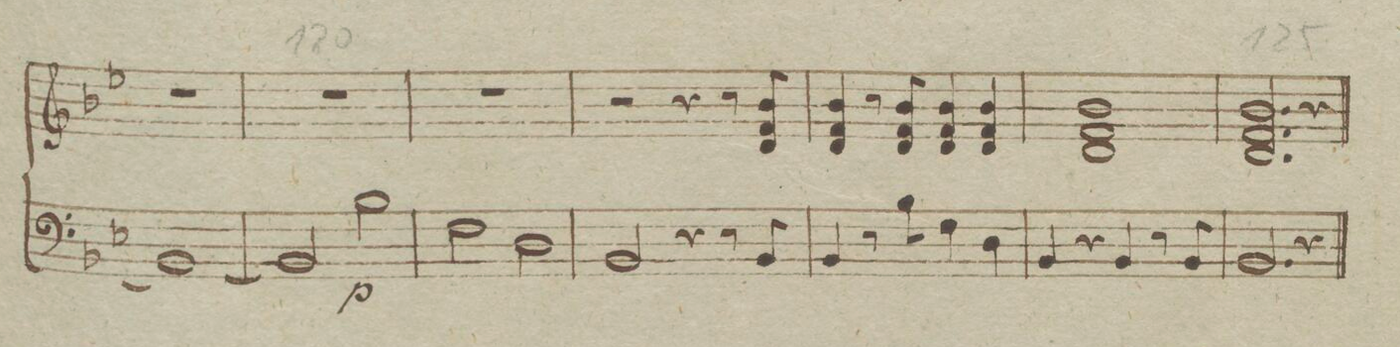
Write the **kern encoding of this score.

**kern
*I"Organo
*clefF4
*k[b-e-]
*met(c|)
*M2/2
1BB-_<
=118
2BB-/]
2B-\
=119
2F\
2D\
=120
2BB-/
4r
8r
8BB-/
=121
4BB-/
8r
8B-\
4F\
4D\
=122
4BB-/
4r
4BB-/
8r
8BB-/
=123
2.BB-/
4r
==
*-
